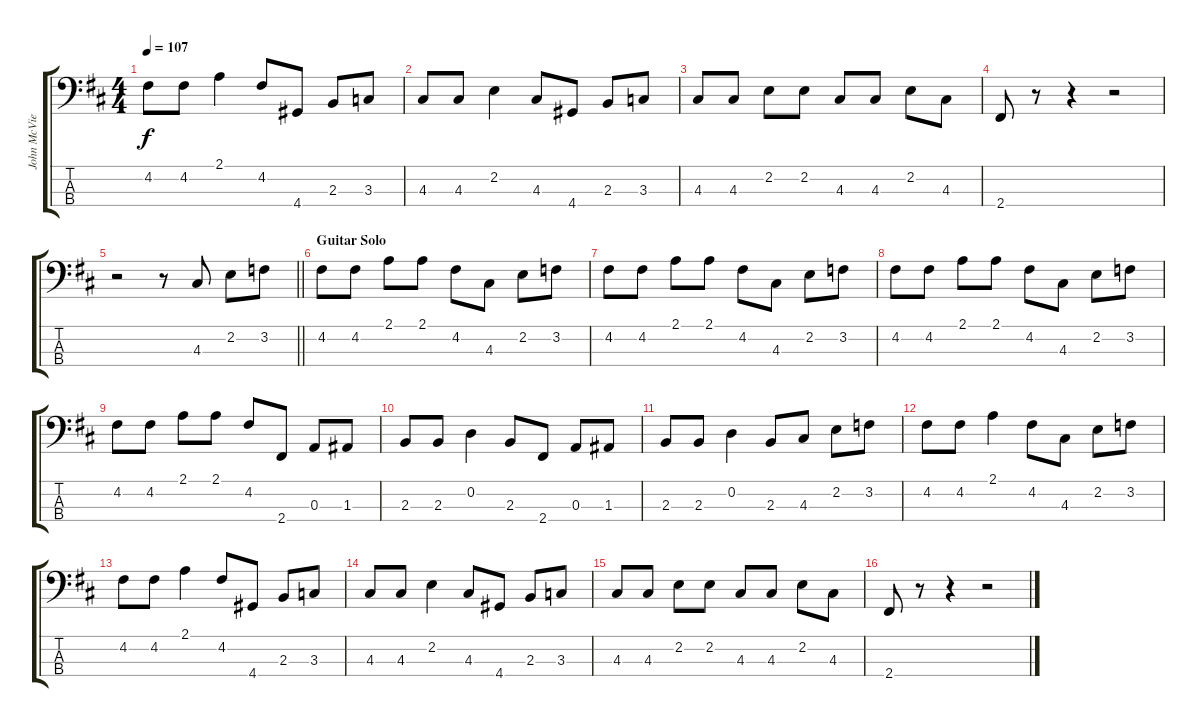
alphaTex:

\track ("John McVie - Bass" "John McVie") {instrument electricbassfinger}
\staff {score tabs}
\tuning (G2 D2 A1 E1) {hide}
\ts (4 4)
\tempo 107
\clef f4
\ks d
4.2.8{dy f} 4.2.8 2.1.4 4.2.8 4.4.8 2.3.8 3.3.8 |
4.3.8 4.3.8 2.2.4 4.3.8 4.4.8 2.3.8 3.3.8 |
4.3.8 4.3.8 2.2.8 2.2.8 4.3.8 4.3.8 2.2.8 4.3.8 |
2.4.8 r.8 r.4 r.2 |
\barLineRight lightlight
r.2 r.8 4.3.8 2.2.8 3.2.8 |
\section ("" "Guitar Solo")
4.2.8 4.2.8 2.1.8 2.1.8 4.2.8 4.3.8 2.2.8 3.2.8 |
4.2.8 4.2.8 2.1.8 2.1.8 4.2.8 4.3.8 2.2.8 3.2.8 |
4.2.8 4.2.8 2.1.8 2.1.8 4.2.8 4.3.8 2.2.8 3.2.8 |
4.2.8 4.2.8 2.1.8 2.1.8 4.2.8 2.4.8 0.3.8 1.3.8 |
2.3.8 2.3.8 0.2.4 2.3.8 2.4.8 0.3.8 1.3.8 |
2.3.8 2.3.8 0.2.4 2.3.8 4.3.8 2.2.8 3.2.8 |
4.2.8 4.2.8 2.1.4 4.2.8 4.3.8 2.2.8 3.2.8 |
4.2.8 4.2.8 2.1.4 4.2.8 4.4.8 2.3.8 3.3.8 |
4.3.8 4.3.8 2.2.4 4.3.8 4.4.8 2.3.8 3.3.8 |
4.3.8 4.3.8 2.2.8 2.2.8 4.3.8 4.3.8 2.2.8 4.3.8 |
2.4.8 r.8 r.4 r.2
